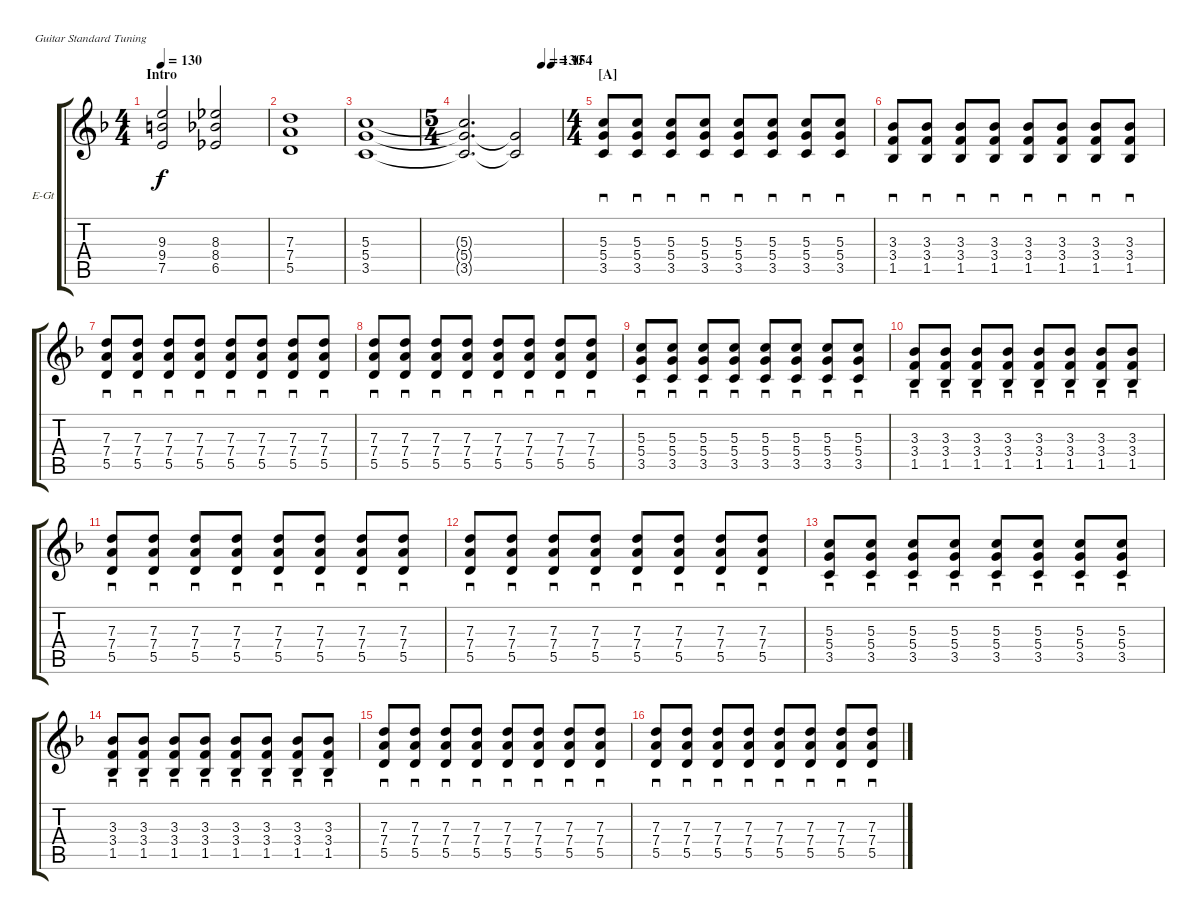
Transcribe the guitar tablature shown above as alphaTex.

\bracketExtendMode groupsimilarinstruments
\firstSystemTrackNameOrientation horizontal
\otherSystemsTrackNameOrientation horizontal
\track ("Nick Valensi" "E-Gt") {instrument distortionguitar}
\staff {score tabs}
\tuning (E4 B3 G3 D3 A2 E2)
\ts (4 4)
\beaming (8 2 2 2 2)
\section ("" "Intro")
\tempo 130
\clef g2
\ks f
(9.3 9.4 7.5).2{dy f instrument distortionguitar} (8.3 8.4 6.5).2 |
(7.3 7.4 5.5).1 |
(5.3 5.4 3.5).1 |
\ts (5 4)
\beaming (8 6 4)
\tempo (130 0.8)
\tempo (154 0.9)
(5.3{t} 5.4{t} 3.5{t}).2{d} (5.4{t} 3.5{t}).2 |
\ts (4 4)
\beaming (8 2 2 2 2)
\section ("A" "")
(5.3 5.4 3.5).8{sd} (5.3 5.4 3.5).8{sd} (5.3 5.4 3.5).8{sd} (5.3 5.4 3.5).8{sd} (5.3 5.4 3.5).8{sd} (5.3 5.4 3.5).8{sd} (5.3 5.4 3.5).8{sd} (5.3 5.4 3.5).8{sd} |
(3.3 3.4 1.5).8{sd} (3.3 3.4 1.5).8{sd} (3.3 3.4 1.5).8{sd} (3.3 3.4 1.5).8{sd} (3.3 3.4 1.5).8{sd} (3.3 3.4 1.5).8{sd} (3.3 3.4 1.5).8{sd} (3.3 3.4 1.5).8{sd} |
(7.3 7.4 5.5).8{sd} (7.3 7.4 5.5).8{sd} (7.3 7.4 5.5).8{sd} (7.3 7.4 5.5).8{sd} (7.3 7.4 5.5).8{sd} (7.3 7.4 5.5).8{sd} (7.3 7.4 5.5).8{sd} (7.3 7.4 5.5).8{sd} |
(7.3 7.4 5.5).8{sd} (7.3 7.4 5.5).8{sd} (7.3 7.4 5.5).8{sd} (7.3 7.4 5.5).8{sd} (7.3 7.4 5.5).8{sd} (7.3 7.4 5.5).8{sd} (7.3 7.4 5.5).8{sd} (7.3 7.4 5.5).8{sd} |
(5.3 5.4 3.5).8{sd} (5.3 5.4 3.5).8{sd} (5.3 5.4 3.5).8{sd} (5.3 5.4 3.5).8{sd} (5.3 5.4 3.5).8{sd} (5.3 5.4 3.5).8{sd} (5.3 5.4 3.5).8{sd} (5.3 5.4 3.5).8{sd} |
(3.3 3.4 1.5).8{sd} (3.3 3.4 1.5).8{sd} (3.3 3.4 1.5).8{sd} (3.3 3.4 1.5).8{sd} (3.3 3.4 1.5).8{sd} (3.3 3.4 1.5).8{sd} (3.3 3.4 1.5).8{sd} (3.3 3.4 1.5).8{sd} |
(7.3 7.4 5.5).8{sd} (7.3 7.4 5.5).8{sd} (7.3 7.4 5.5).8{sd} (7.3 7.4 5.5).8{sd} (7.3 7.4 5.5).8{sd} (7.3 7.4 5.5).8{sd} (7.3 7.4 5.5).8{sd} (7.3 7.4 5.5).8{sd} |
(7.3 7.4 5.5).8{sd} (7.3 7.4 5.5).8{sd} (7.3 7.4 5.5).8{sd} (7.3 7.4 5.5).8{sd} (7.3 7.4 5.5).8{sd} (7.3 7.4 5.5).8{sd} (7.3 7.4 5.5).8{sd} (7.3 7.4 5.5).8{sd} |
(5.3 5.4 3.5).8{sd} (5.3 5.4 3.5).8{sd} (5.3 5.4 3.5).8{sd} (5.3 5.4 3.5).8{sd} (5.3 5.4 3.5).8{sd} (5.3 5.4 3.5).8{sd} (5.3 5.4 3.5).8{sd} (5.3 5.4 3.5).8{sd} |
(3.3 3.4 1.5).8{sd} (3.3 3.4 1.5).8{sd} (3.3 3.4 1.5).8{sd} (3.3 3.4 1.5).8{sd} (3.3 3.4 1.5).8{sd} (3.3 3.4 1.5).8{sd} (3.3 3.4 1.5).8{sd} (3.3 3.4 1.5).8{sd} |
(7.3 7.4 5.5).8{sd} (7.3 7.4 5.5).8{sd} (7.3 7.4 5.5).8{sd} (7.3 7.4 5.5).8{sd} (7.3 7.4 5.5).8{sd} (7.3 7.4 5.5).8{sd} (7.3 7.4 5.5).8{sd} (7.3 7.4 5.5).8{sd} |
(7.3 7.4 5.5).8{sd} (7.3 7.4 5.5).8{sd} (7.3 7.4 5.5).8{sd} (7.3 7.4 5.5).8{sd} (7.3 7.4 5.5).8{sd} (7.3 7.4 5.5).8{sd} (7.3 7.4 5.5).8{sd} (7.3 7.4 5.5).8{sd}
